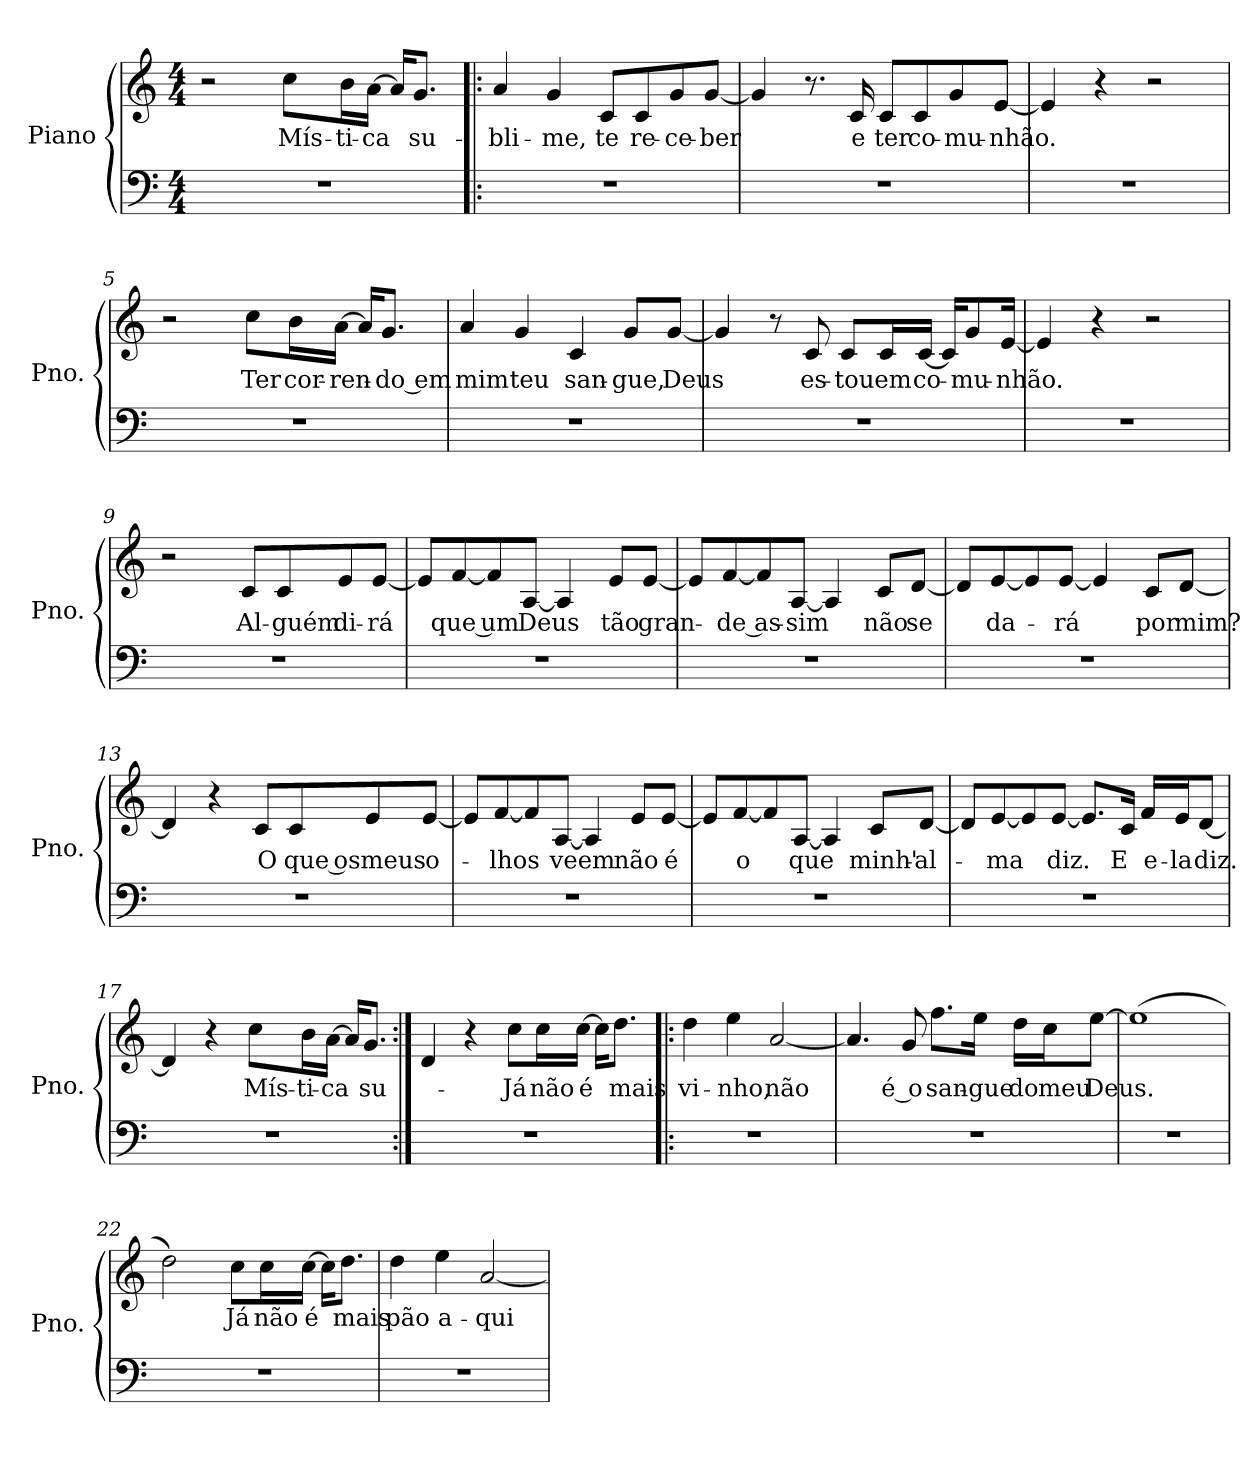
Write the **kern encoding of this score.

**kern	**kern	**text
*part1	*part1	*part1
*staff2	*staff1	*staff1
*I"Piano	*	*
*I'Pno.	*	*
*stria5	*	*
*clefF4	*clefG2	*
*k[]	*k[]	*
*M4/4	*M4/4	*
*MM70	*MM70	*
=1	=1	=1
1r	2r	.
!	!	!LO:LY:b
.	8cc\L	Mís-
!	!	!LO:LY:b
.	16b\L	-ti-
!	!	!LO:LY:b
.	[16a\JJ	-ca
.	16a/KL]	.
!	!	!LO:LY:b
.	8.g/J	su-
=2!|:	=2!|:	=2!|:
!	!	!LO:LY:b
1r	4a/	-bli-
!	!	!LO:LY:b
.	4g/	-me,
!	!	!LO:LY:b
.	8c/L	te
!	!	!LO:LY:b
.	8c/	re-
!	!	!LO:LY:b
.	8g/	-ce-
!	!	!LO:LY:b
.	[8g/J	-ber
=3	=3	=3
1r	4g/]	.
.	8.r	.
!	!	!LO:LY:b
.	16c/	e
!	!	!LO:LY:b
.	8c/L	ter
!	!	!LO:LY:b
.	8c/	co-
!	!	!LO:LY:b
.	8g/	-mu-
!	!	!LO:LY:b
.	[8e/J	-nhão.
=4	=4	=4
1r	4e/]	.
.	4r	.
.	2r	.
!!LO:LB:g=z
=5	=5	=5
1r	2r	.
!	!	!LO:LY:b
.	8cc\L	Ter
!	!	!LO:LY:b
.	16b\L	cor-
!	!	!LO:LY:b
.	[16a\JJ	-ren-
.	16a/KL]	.
!	!	!LO:LY:b
.	8.g/J	-do em
=6	=6	=6
!	!	!LO:LY:b
1r	4a/	mim
!	!	!LO:LY:b
.	4g/	teu
!	!	!LO:LY:b
.	4c/	san-
!	!	!LO:LY:b
.	8g/L	-gue,
!	!	!LO:LY:b
.	[8g/J	Deus
=7	=7	=7
1r	4g/]	.
.	8r	.
!	!	!LO:LY:b
.	8c/	es-
!	!	!LO:LY:b
.	8c/L	-tou
!	!	!LO:LY:b
.	16c/L	em
!	!	!LO:LY:b
.	[16c/JJ	co-
.	16c/KL]	.
!	!	!LO:LY:b
.	8g/	-mu-
!	!	!LO:LY:b
.	[16e/Jk	-nhão.
=8	=8	=8
1r	4e/]	.
.	4r	.
.	2r	.
!!LO:LB:g=z
=9	=9	=9
1r	2r	.
!	!	!LO:LY:b
.	8c/L	Al-
!	!	!LO:LY:b
.	8c/	-guém
!	!	!LO:LY:b
.	8e/	di-
!	!	!LO:LY:b
.	[8e/J	-rá
=10	=10	=10
1r	8e/L]	.
!	!	!LO:LY:b
.	[8f/	que um
.	8f/]	.
!	!	!LO:LY:b
.	[8A/J	Deus
.	4A/]	.
!	!	!LO:LY:b
.	8e/L	tão
!	!	!LO:LY:b
.	[8e/J	gran-
=11	=11	=11
1r	8e/L]	.
!	!	!LO:LY:b
.	[8f/	-de as-
.	8f/]	.
!	!	!LO:LY:b
.	[8A/J	-sim
.	4A/]	.
!	!	!LO:LY:b
.	8c/L	não
!	!	!LO:LY:b
.	[8d/J	se
=12	=12	=12
1r	8d/L]	.
!	!	!LO:LY:b
.	[8e/	da-
.	8e/]	.
!	!	!LO:LY:b
.	[8e/J	-rá
.	4e/]	.
!	!	!LO:LY:b
.	8c/L	por
!	!	!LO:LY:b
.	[8d/J	mim?
!!LO:LB:g=z
=13	=13	=13
1r	4d/]	.
.	4r	.
!	!	!LO:LY:b
.	8c/L	O
!	!	!LO:LY:b
.	8c/	que os
!	!	!LO:LY:b
.	8e/	meus
!	!	!LO:LY:b
.	[8e/J	o-
=14	=14	=14
1r	8e/L]	.
!	!	!LO:LY:b
.	[8f/	-lhos
.	8f/]	.
!	!	!LO:LY:b
.	[8A/J	veem
.	4A/]	.
!	!	!LO:LY:b
.	8e/L	não
!	!	!LO:LY:b
.	[8e/J	é
=15	=15	=15
1r	8e/L]	.
!	!	!LO:LY:b
.	[8f/	o
.	8f/]	.
!	!	!LO:LY:b
.	[8A/J	que
.	4A/]	.
!	!	!LO:LY:b
.	8c/L	minh'-
!	!	!LO:LY:b
.	[8d/J	-al-
=16	=16	=16
1r	8d/L]	.
!	!	!LO:LY:b
.	[8e/	-ma
.	8e/]	.
!	!	!LO:LY:b
.	[8e/J	diz.
.	8.e/L]	.
!	!	!LO:LY:b
.	16c/Jk	E
!	!	!LO:LY:b
.	16f/LL	e-
!	!	!LO:LY:b
.	16e/J	-la
!	!	!LO:LY:b
.	[8d/J	diz.
!!LO:LB:g=z
=17	=17	=17
1r	4d/]	.
.	4r	.
!	!	!LO:LY:b
.	8cc\L	Mís-
!	!	!LO:LY:b
.	16b\L	-ti-
!	!	!LO:LY:b
.	[16a\JJ	-ca
.	16a/KL]	.
!	!	!LO:LY:b
.	8.g/J	su-
=18:|!	=18:|!	=18:|!
1r	4d/	.
.	4r	.
!	!	!LO:LY:b
.	8cc\L	Já
!	!	!LO:LY:b
.	16cc\L	não
!	!	!LO:LY:b
.	[16cc\JJ	é
.	16cc\KL]	.
!	!	!LO:LY:b
.	8.dd\J	mais
=19!|:	=19!|:	=19!|:
!	!	!LO:LY:b
1r	4dd\	vi-
!	!	!LO:LY:b
.	4ee\	-nho,
!	!	!LO:LY:b
.	[2a/	não
=20	=20	=20
1r	4.a/]	.
!	!	!LO:LY:b
.	8g/	é o
!	!	!LO:LY:b
.	8.ff\L	san-
!	!	!LO:LY:b
.	16ee\Jk	-gue
!	!	!LO:LY:b
.	16dd\LL	do
!	!	!LO:LY:b
.	16cc\J	meu
!	!	!LO:LY:b
.	[8ee\J	Deus.
=21	=21	=21
1r	(1ee]	.
!!LO:LB:g=z
=22	=22	=22
1r	2dd\)	.
!	!	!LO:LY:b
.	8cc\L	Já
!	!	!LO:LY:b
.	16cc\L	não
!	!	!LO:LY:b
.	[16cc\JJ	é
.	16cc\KL]	.
!	!	!LO:LY:b
.	8.dd\J	mais
=23	=23	=23
!	!	!LO:LY:b
1r	4dd\	pão
!	!	!LO:LY:b
.	4ee\	a-
!	!	!LO:LY:b
.	[2a/	-qui
=	=	=
*-	*-	*-
